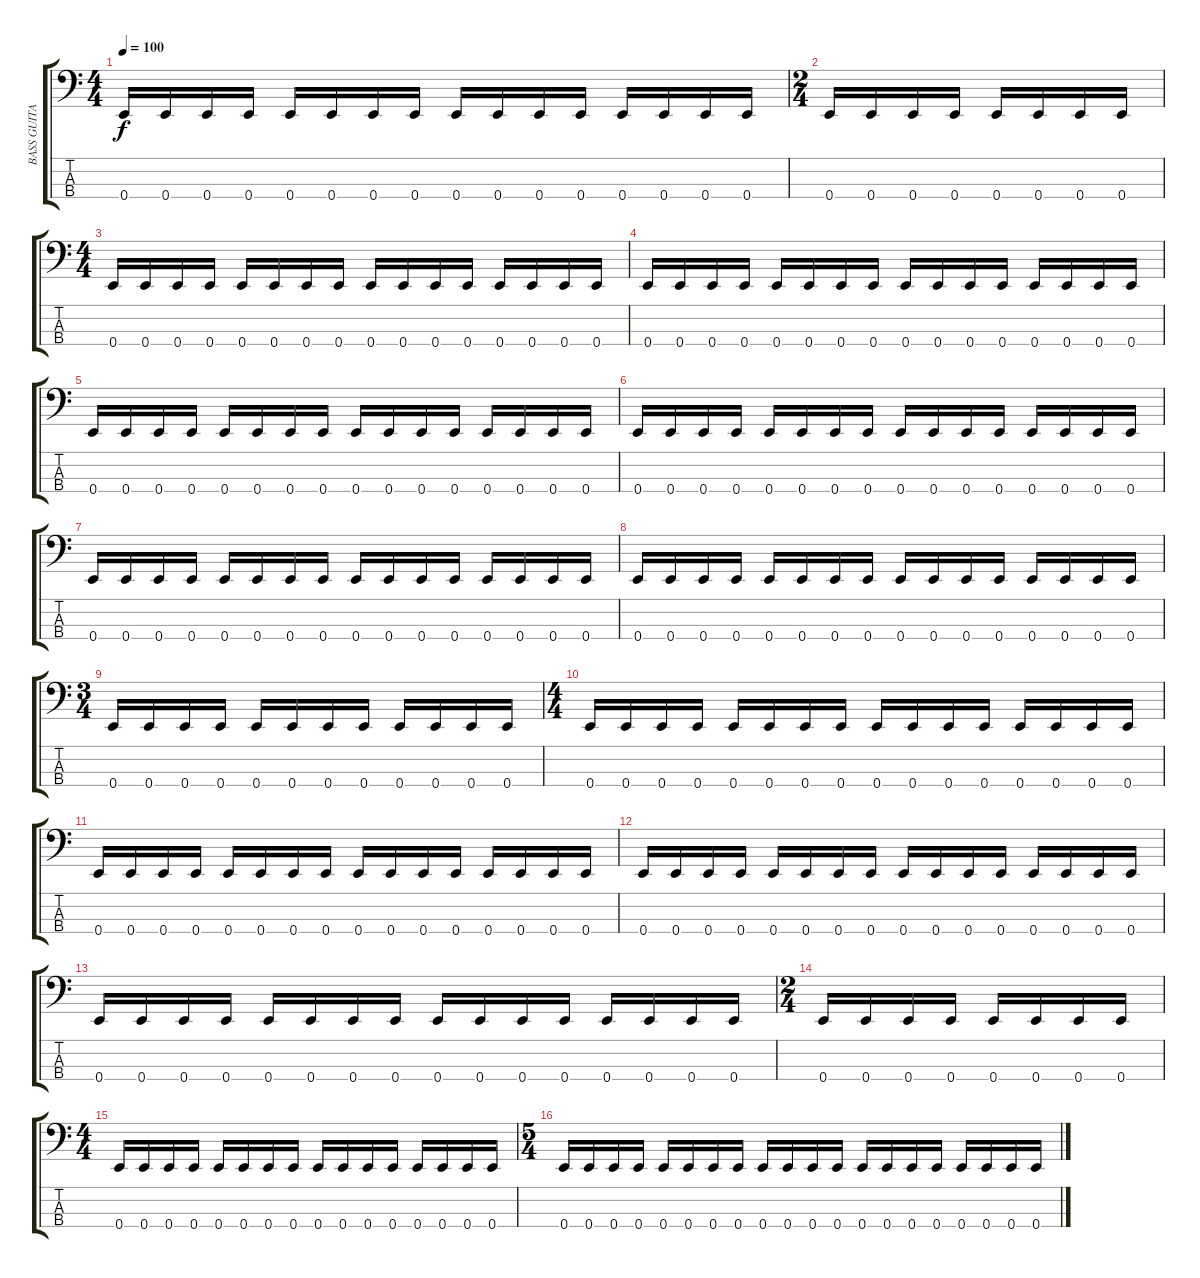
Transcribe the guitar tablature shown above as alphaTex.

\track ("BASS GUITAR" "BASS GUITA") {instrument fretlessbass}
\staff {score tabs}
\tuning (G2 D2 A1 E1) {hide}
\ts (4 4)
\tempo 100
\clef f4
\ks c
0.4.16{dy f volume 6} 0.4.16 0.4.16 0.4.16 0.4.16 0.4.16 0.4.16 0.4.16 0.4.16 0.4.16 0.4.16 0.4.16 0.4.16 0.4.16 0.4.16 0.4.16 |
\ts (2 4)
0.4.16{volume 6} 0.4.16 0.4.16 0.4.16 0.4.16 0.4.16 0.4.16 0.4.16 |
\ts (4 4)
0.4.16{volume 6} 0.4.16 0.4.16 0.4.16 0.4.16 0.4.16 0.4.16 0.4.16 0.4.16 0.4.16 0.4.16 0.4.16 0.4.16 0.4.16 0.4.16 0.4.16 |
0.4.16{volume 6} 0.4.16 0.4.16 0.4.16 0.4.16 0.4.16 0.4.16 0.4.16 0.4.16 0.4.16 0.4.16 0.4.16 0.4.16 0.4.16 0.4.16 0.4.16 |
0.4.16{volume 6} 0.4.16 0.4.16 0.4.16 0.4.16 0.4.16 0.4.16 0.4.16 0.4.16 0.4.16 0.4.16 0.4.16 0.4.16 0.4.16 0.4.16 0.4.16 |
0.4.16{volume 6} 0.4.16 0.4.16 0.4.16 0.4.16 0.4.16 0.4.16 0.4.16 0.4.16 0.4.16 0.4.16 0.4.16 0.4.16 0.4.16 0.4.16 0.4.16 |
0.4.16{volume 6} 0.4.16 0.4.16 0.4.16 0.4.16 0.4.16 0.4.16 0.4.16 0.4.16 0.4.16 0.4.16 0.4.16 0.4.16 0.4.16 0.4.16 0.4.16 |
0.4.16{volume 6} 0.4.16 0.4.16 0.4.16 0.4.16 0.4.16 0.4.16 0.4.16 0.4.16 0.4.16 0.4.16 0.4.16 0.4.16 0.4.16 0.4.16 0.4.16 |
\ts (3 4)
0.4.16{volume 6} 0.4.16 0.4.16 0.4.16 0.4.16 0.4.16 0.4.16 0.4.16 0.4.16 0.4.16 0.4.16 0.4.16 |
\ts (4 4)
0.4.16{volume 6} 0.4.16 0.4.16 0.4.16 0.4.16 0.4.16 0.4.16 0.4.16 0.4.16 0.4.16 0.4.16 0.4.16 0.4.16 0.4.16 0.4.16 0.4.16 |
0.4.16{volume 6} 0.4.16 0.4.16 0.4.16 0.4.16 0.4.16 0.4.16 0.4.16 0.4.16 0.4.16 0.4.16 0.4.16 0.4.16 0.4.16 0.4.16 0.4.16 |
0.4.16{volume 6} 0.4.16 0.4.16 0.4.16 0.4.16 0.4.16 0.4.16 0.4.16 0.4.16 0.4.16 0.4.16 0.4.16 0.4.16 0.4.16 0.4.16 0.4.16 |
0.4.16{volume 6} 0.4.16 0.4.16 0.4.16 0.4.16 0.4.16 0.4.16 0.4.16 0.4.16 0.4.16 0.4.16 0.4.16 0.4.16 0.4.16 0.4.16 0.4.16 |
\ts (2 4)
0.4.16{volume 6} 0.4.16 0.4.16 0.4.16 0.4.16 0.4.16 0.4.16 0.4.16 |
\ts (4 4)
0.4.16{volume 6} 0.4.16 0.4.16 0.4.16 0.4.16 0.4.16 0.4.16 0.4.16 0.4.16 0.4.16 0.4.16 0.4.16 0.4.16 0.4.16 0.4.16 0.4.16 |
\ts (5 4)
0.4.16{volume 6} 0.4.16 0.4.16 0.4.16 0.4.16 0.4.16 0.4.16 0.4.16 0.4.16 0.4.16 0.4.16 0.4.16 0.4.16 0.4.16 0.4.16 0.4.16 0.4.16 0.4.16 0.4.16 0.4.16
